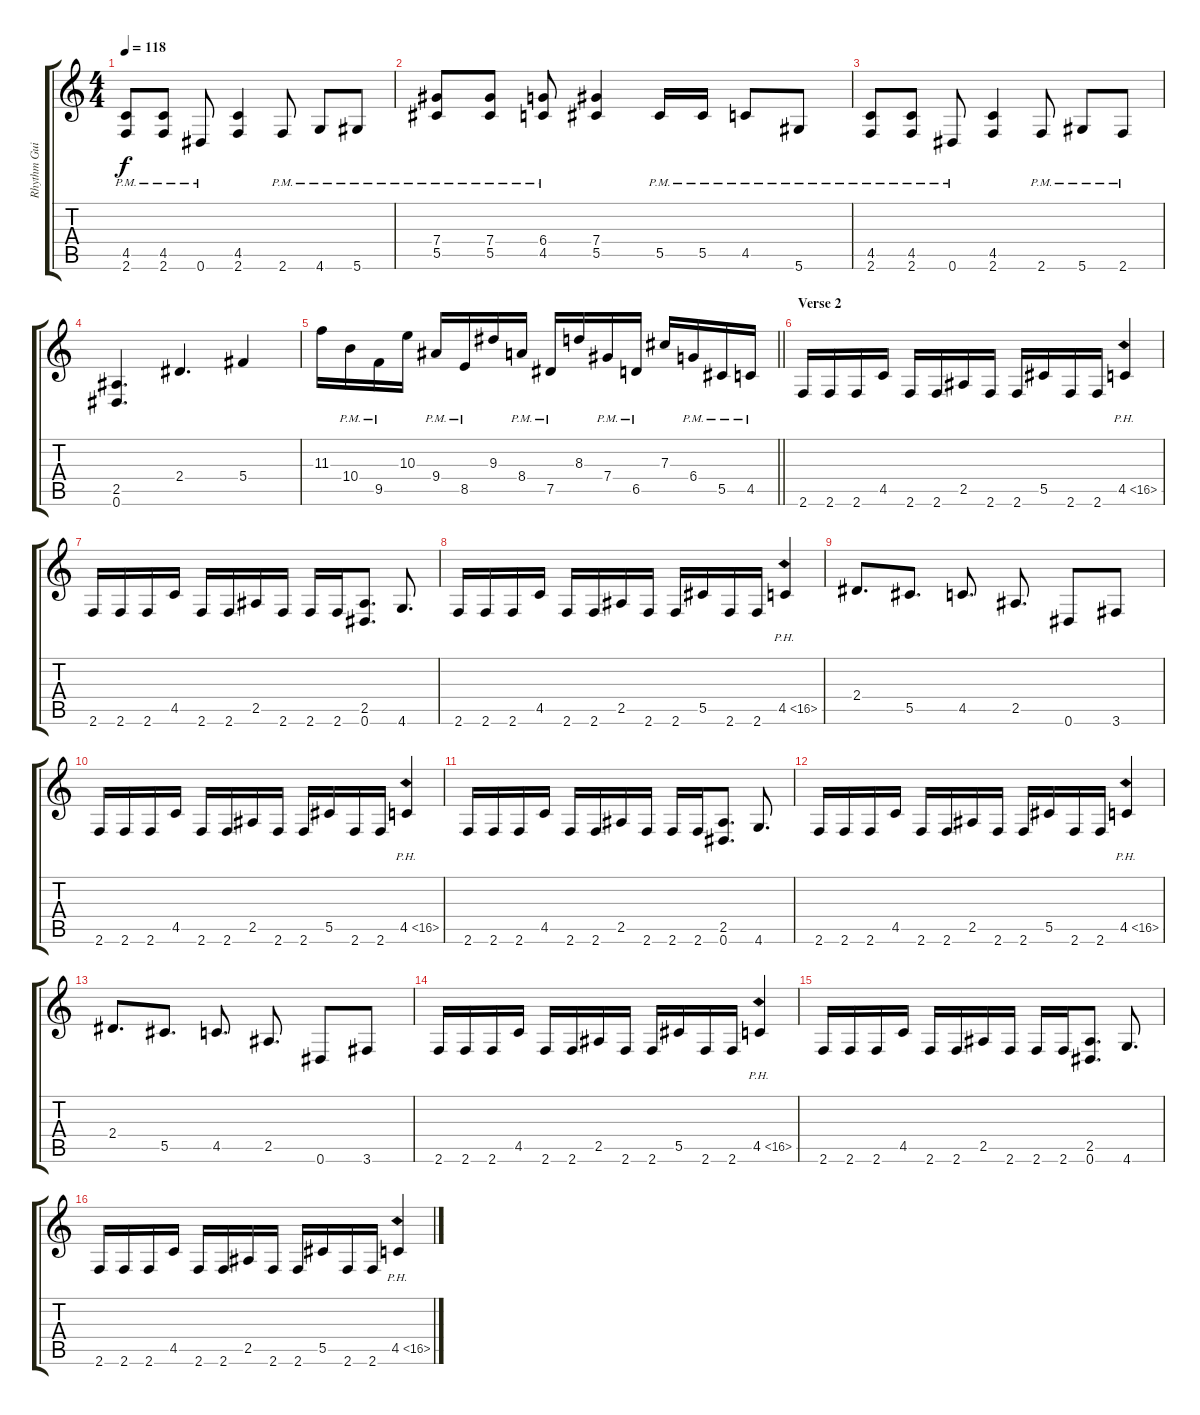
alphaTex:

\track ("Rhythm Guitar" "Rhythm Gui") {instrument distortionguitar}
\staff {score tabs}
\tuning (Eb4 Bb3 Gb3 Db3 Ab2 Eb2) {hide}
\ts (4 4)
\tempo 118
\clef g2
\ks c
(4.5{pm} 2.6{pm}).8{dy f} (4.5{pm} 2.6{pm}).8 0.6{pm}.8 (4.5 2.6).4 2.6{pm}.8 4.6{pm}.8 5.6{pm}.8 |
(7.4{pm} 5.5{pm}).8 (7.4{pm} 5.5{pm}).8 (6.4{pm} 4.5{pm}).8 (7.4 5.5).4 5.5{pm}.16 5.5{pm}.16 4.5{pm}.8 5.6{pm}.8 |
(4.5{pm} 2.6{pm}).8 (4.5{pm} 2.6{pm}).8 0.6{pm}.8 (4.5 2.6).4 2.6{pm}.8 5.6{pm}.8 2.6{pm}.8 |
(2.5 0.6).4{d} 2.4.4{d} 5.4.4 |
\barLineRight lightlight
11.3.16 10.4{pm}.16 9.5{pm}.16 10.3.16 9.4{pm}.16 8.5{pm}.16 9.3.16 8.4{pm}.16 7.5{pm}.16 8.3.16 7.4{pm}.16 6.5{pm}.16 7.3.16 6.4{pm}.16 5.5{pm}.16 4.5{pm}.16 |
\section ("" "Verse 2")
2.6.16 2.6.16 2.6.16 4.5.16 2.6.16 2.6.16 2.5.16 2.6.16 2.6.16 5.5.16 2.6.16 2.6.16 4.5{ph 12}.4 |
2.6.16 2.6.16 2.6.16 4.5.16 2.6.16 2.6.16 2.5.16 2.6.16 2.6.16 2.6.16 (2.5 0.6).8{d} 4.6.8{d} |
2.6.16 2.6.16 2.6.16 4.5.16 2.6.16 2.6.16 2.5.16 2.6.16 2.6.16 5.5.16 2.6.16 2.6.16 4.5{ph 12}.4 |
2.4.8{d} 5.5.8{d} 4.5.8{d} 2.5.8{d} 0.6.8 3.6.8 |
2.6.16 2.6.16 2.6.16 4.5.16 2.6.16 2.6.16 2.5.16 2.6.16 2.6.16 5.5.16 2.6.16 2.6.16 4.5{ph 12}.4 |
2.6.16 2.6.16 2.6.16 4.5.16 2.6.16 2.6.16 2.5.16 2.6.16 2.6.16 2.6.16 (2.5 0.6).8{d} 4.6.8{d} |
2.6.16 2.6.16 2.6.16 4.5.16 2.6.16 2.6.16 2.5.16 2.6.16 2.6.16 5.5.16 2.6.16 2.6.16 4.5{ph 12}.4 |
2.4.8{d} 5.5.8{d} 4.5.8{d} 2.5.8{d} 0.6.8 3.6.8 |
2.6.16 2.6.16 2.6.16 4.5.16 2.6.16 2.6.16 2.5.16 2.6.16 2.6.16 5.5.16 2.6.16 2.6.16 4.5{ph 12}.4 |
2.6.16 2.6.16 2.6.16 4.5.16 2.6.16 2.6.16 2.5.16 2.6.16 2.6.16 2.6.16 (2.5 0.6).8{d} 4.6.8{d} |
2.6.16 2.6.16 2.6.16 4.5.16 2.6.16 2.6.16 2.5.16 2.6.16 2.6.16 5.5.16 2.6.16 2.6.16 4.5{ph 12}.4
